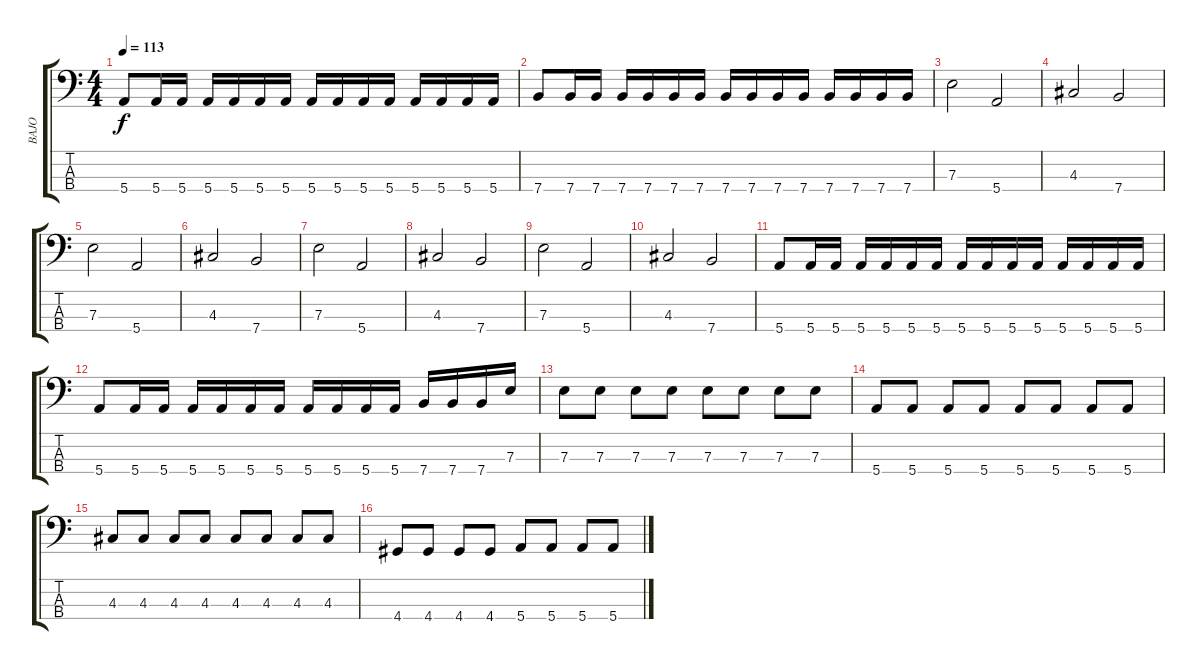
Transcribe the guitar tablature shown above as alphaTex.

\track ("BAJO" "BAJO") {instrument electricbassfinger}
\staff {score tabs}
\tuning (G2 D2 A1 E1) {hide}
\ts (4 4)
\tempo 113
\clef f4
\ks c
5.4.8{dy f} 5.4.16 5.4.16 5.4.16 5.4.16 5.4.16 5.4.16 5.4.16 5.4.16 5.4.16 5.4.16 5.4.16 5.4.16 5.4.16 5.4.16 |
7.4.8 7.4.16 7.4.16 7.4.16 7.4.16 7.4.16 7.4.16 7.4.16 7.4.16 7.4.16 7.4.16 7.4.16 7.4.16 7.4.16 7.4.16 |
7.3.2 5.4.2 |
4.3.2 7.4.2 |
7.3.2 5.4.2 |
4.3.2 7.4.2 |
7.3.2 5.4.2 |
4.3.2 7.4.2 |
7.3.2 5.4.2 |
4.3.2 7.4.2 |
5.4.8 5.4.16 5.4.16 5.4.16 5.4.16 5.4.16 5.4.16 5.4.16 5.4.16 5.4.16 5.4.16 5.4.16 5.4.16 5.4.16 5.4.16 |
5.4.8 5.4.16 5.4.16 5.4.16 5.4.16 5.4.16 5.4.16 5.4.16 5.4.16 5.4.16 5.4.16 7.4.16 7.4.16 7.4.16 7.3.16 |
7.3.8 7.3.8 7.3.8 7.3.8 7.3.8 7.3.8 7.3.8 7.3.8 |
5.4.8 5.4.8 5.4.8 5.4.8 5.4.8 5.4.8 5.4.8 5.4.8 |
4.3.8 4.3.8 4.3.8 4.3.8 4.3.8 4.3.8 4.3.8 4.3.8 |
4.4.8 4.4.8 4.4.8 4.4.8 5.4.8 5.4.8 5.4.8 5.4.8
